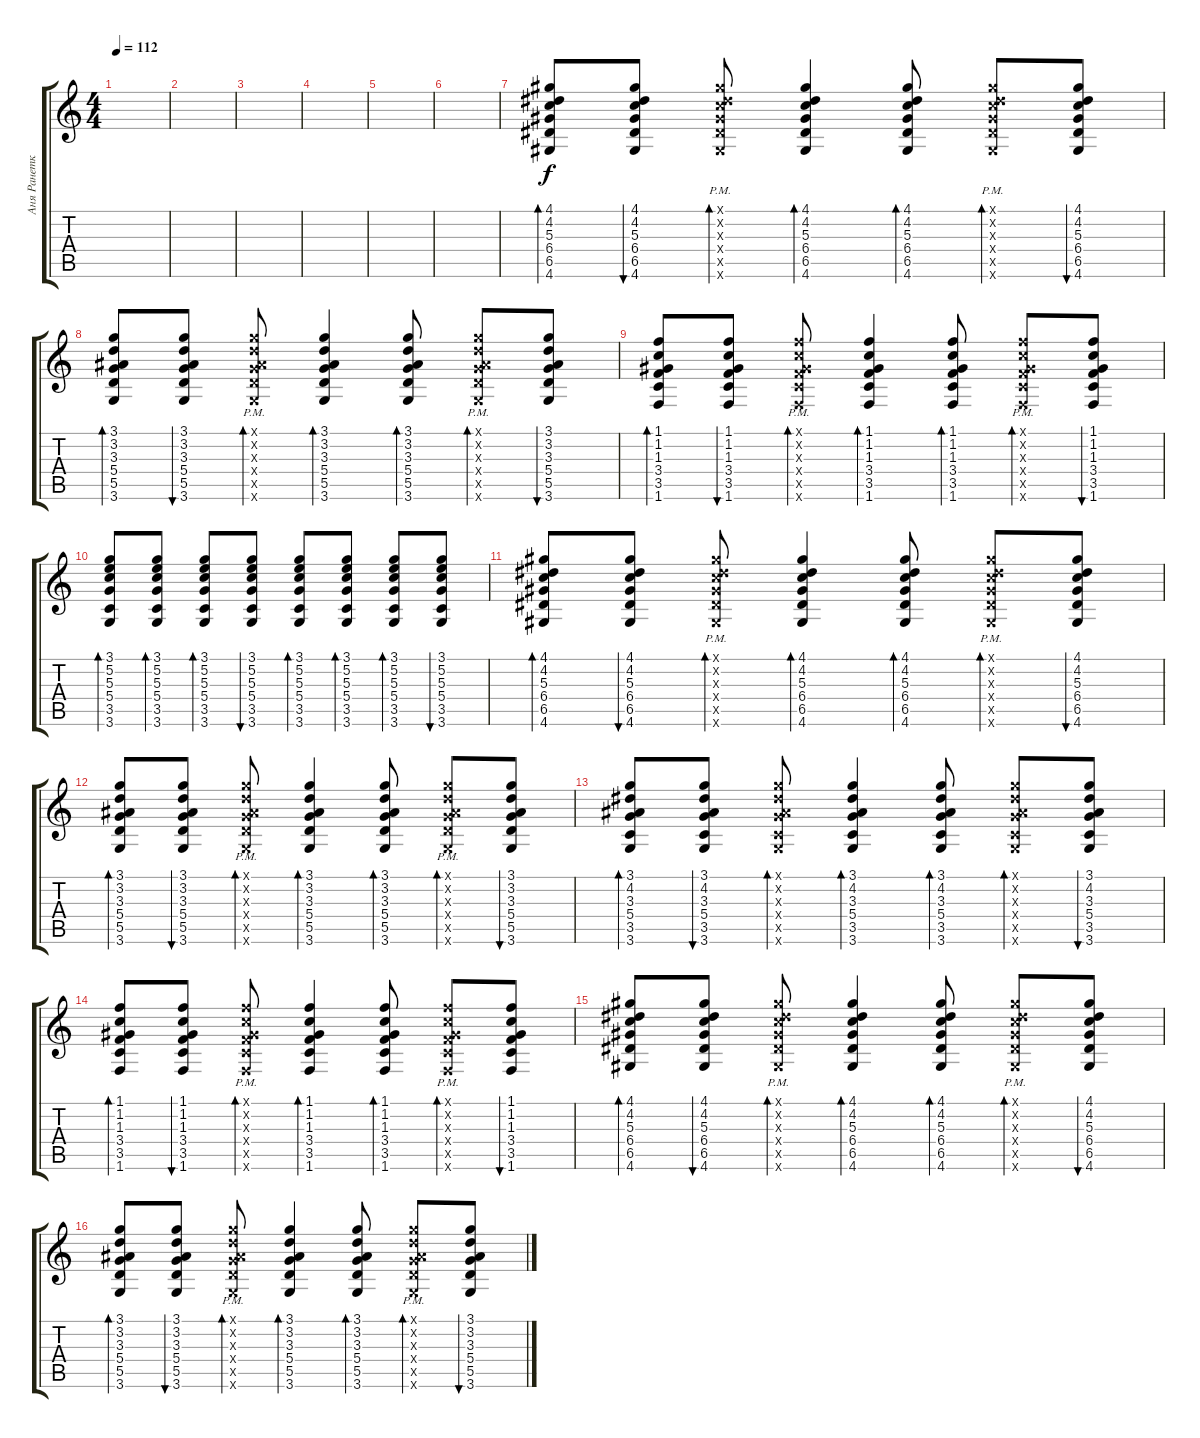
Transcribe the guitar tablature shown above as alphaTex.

\track ("Аня Ранетка" "Аня Ранетк") {instrument acousticguitarsteel}
\staff {score tabs}
\tuning (E4 B3 G3 D3 A2 E2) {hide}
\ts (4 4)
\tempo 112
\clef g2
\ks c
|
|
|
|
|
|
(4.1 4.2 5.3 6.4 6.5 4.6).8{bd 60} (4.1 4.2 5.3 6.4 6.5 4.6).8{bu 60} (4.1{pm x} 4.2{x} 5.3{pm x} 6.4{pm x} 6.5{pm x} 4.6{pm x}).8{bd 60} (4.1 4.2 5.3 6.4 6.5 4.6).4{bd 60} (4.1 4.2 5.3 6.4 6.5 4.6).8{bd 60} (4.1{pm x} 4.2{x} 5.3{pm x} 6.4{pm x} 6.5{pm x} 4.6{pm x}).8{bd 60} (4.1 4.2 5.3 6.4 6.5 4.6).8{bu 60} |
(3.1 3.2 3.3 5.4 5.5 3.6).8{bd 60} (3.1 3.2 3.3 5.4 5.5 3.6).8{bu 60} (3.1{pm x} 3.2{x} 3.3{pm x} 5.4{pm x} 5.5{pm x} 3.6{pm x}).8{bd 60} (3.1 3.2 3.3 5.4 5.5 3.6).4{bd 60} (3.1 3.2 3.3 5.4 5.5 3.6).8{bd 60} (3.1{pm x} 3.2{x} 3.3{pm x} 5.4{pm x} 5.5{pm x} 3.6{pm x}).8{bd 60} (3.1 3.2 3.3 5.4 5.5 3.6).8{bu 60} |
(1.1 1.2 1.3 3.4 3.5 1.6).8{bd 60} (1.1 1.2 1.3 3.4 3.5 1.6).8{bu 60} (1.1{pm x} 1.2{x} 1.3{pm x} 3.4{pm x} 3.5{pm x} 1.6{pm x}).8{bd 60} (1.1 1.2 1.3 3.4 3.5 1.6).4{bd 60} (1.1 1.2 1.3 3.4 3.5 1.6).8{bd 60} (1.1{pm x} 1.2{x} 1.3{pm x} 3.4{pm x} 3.5{pm x} 1.6{pm x}).8{bd 60} (1.1 1.2 1.3 3.4 3.5 1.6).8{bu 60} |
(3.1 5.2 5.3 5.4 3.5 3.6).8{bd 60} (3.1 5.2 5.3 5.4 3.5 3.6).8{bd 60} (3.1 5.2 5.3 5.4 3.5 3.6).8{bd 60} (3.1 5.2 5.3 5.4 3.5 3.6).8{bu 60} (3.1 5.2 5.3 5.4 3.5 3.6).8{bd 60} (3.1 5.2 5.3 5.4 3.5 3.6).8{bd 60} (3.1 5.2 5.3 5.4 3.5 3.6).8{bd 60} (3.1 5.2 5.3 5.4 3.5 3.6).8{bu 60} |
(4.1 4.2 5.3 6.4 6.5 4.6).8{bd 60} (4.1 4.2 5.3 6.4 6.5 4.6).8{bu 60} (4.1{pm x} 4.2{x} 5.3{pm x} 6.4{pm x} 6.5{pm x} 4.6{pm x}).8{bd 60} (4.1 4.2 5.3 6.4 6.5 4.6).4{bd 60} (4.1 4.2 5.3 6.4 6.5 4.6).8{bd 60} (4.1{pm x} 4.2{x} 5.3{pm x} 6.4{pm x} 6.5{pm x} 4.6{pm x}).8{bd 60} (4.1 4.2 5.3 6.4 6.5 4.6).8{bu 60} |
(3.1 3.2 3.3 5.4 5.5 3.6).8{bd 60} (3.1 3.2 3.3 5.4 5.5 3.6).8{bu 60} (3.1{pm x} 3.2{x} 3.3{pm x} 5.4{pm x} 5.5{pm x} 3.6{pm x}).8{bd 60} (3.1 3.2 3.3 5.4 5.5 3.6).4{bd 60} (3.1 3.2 3.3 5.4 5.5 3.6).8{bd 60} (3.1{pm x} 3.2{x} 3.3{pm x} 5.4{pm x} 5.5{pm x} 3.6{pm x}).8{bd 60} (3.1 3.2 3.3 5.4 5.5 3.6).8{bu 60} |
(3.1 4.2 3.3 5.4 3.5 3.6).8{bd 60} (3.1 4.2 3.3 5.4 3.5 3.6).8{bu 60} (3.1{x} 4.2{x} 3.3{x} 5.4{x} 3.5{x} 3.6{x}).8{bd 60} (3.1 4.2 3.3 5.4 3.5 3.6).4{bd 60} (3.1 4.2 3.3 5.4 3.5 3.6).8{bd 60} (3.1{x} 4.2{x} 3.3{x} 5.4{x} 3.5{x} 3.6{x}).8{bd 60} (3.1 4.2 3.3 5.4 3.5 3.6).8{bu 60} |
(1.1 1.2 1.3 3.4 3.5 1.6).8{bd 60} (1.1 1.2 1.3 3.4 3.5 1.6).8{bu 60} (1.1{pm x} 1.2{x} 1.3{pm x} 3.4{pm x} 3.5{pm x} 1.6{pm x}).8{bd 60} (1.1 1.2 1.3 3.4 3.5 1.6).4{bd 60} (1.1 1.2 1.3 3.4 3.5 1.6).8{bd 60} (1.1{pm x} 1.2{x} 1.3{pm x} 3.4{pm x} 3.5{pm x} 1.6{pm x}).8{bd 60} (1.1 1.2 1.3 3.4 3.5 1.6).8{bu 60} |
(4.1 4.2 5.3 6.4 6.5 4.6).8{bd 60} (4.1 4.2 5.3 6.4 6.5 4.6).8{bu 60} (4.1{pm x} 4.2{x} 5.3{pm x} 6.4{pm x} 6.5{pm x} 4.6{pm x}).8{bd 60} (4.1 4.2 5.3 6.4 6.5 4.6).4{bd 60} (4.1 4.2 5.3 6.4 6.5 4.6).8{bd 60} (4.1{pm x} 4.2{x} 5.3{pm x} 6.4{pm x} 6.5{pm x} 4.6{pm x}).8{bd 60} (4.1 4.2 5.3 6.4 6.5 4.6).8{bu 60} |
(3.1 3.2 3.3 5.4 5.5 3.6).8{bd 60} (3.1 3.2 3.3 5.4 5.5 3.6).8{bu 60} (3.1{pm x} 3.2{x} 3.3{pm x} 5.4{pm x} 5.5{pm x} 3.6{pm x}).8{bd 60} (3.1 3.2 3.3 5.4 5.5 3.6).4{bd 60} (3.1 3.2 3.3 5.4 5.5 3.6).8{bd 60} (3.1{pm x} 3.2{x} 3.3{pm x} 5.4{pm x} 5.5{pm x} 3.6{pm x}).8{bd 60} (3.1 3.2 3.3 5.4 5.5 3.6).8{bu 60}
